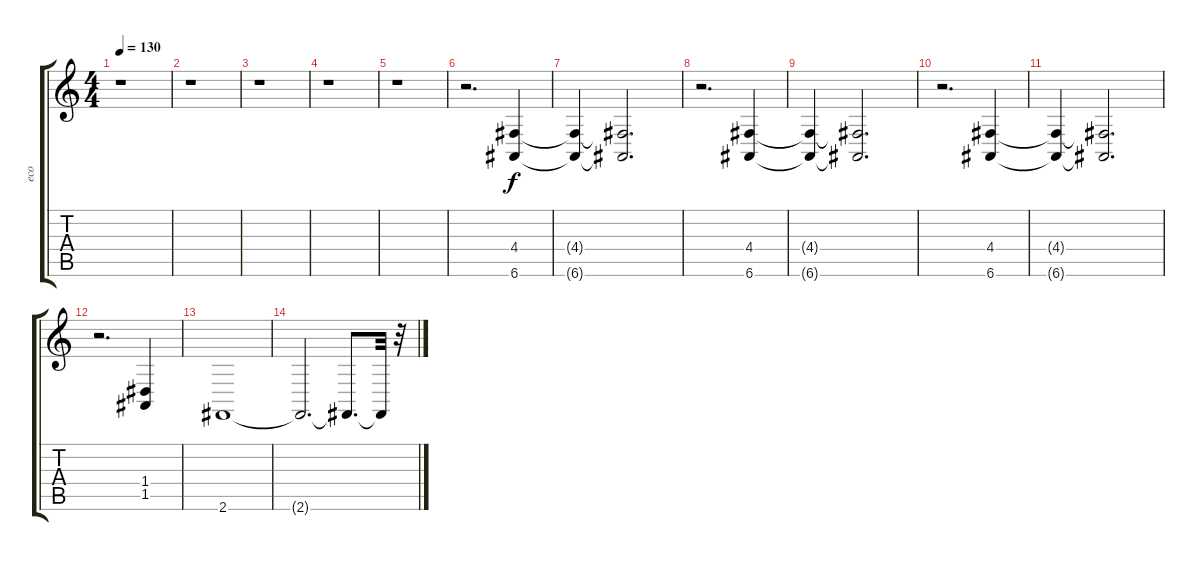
\track ("eco" "eco") {instrument synthvoice}
\staff {score tabs}
\tuning (E4 B3 G3 D3 A2 E2) {hide}
\ts (4 4)
\tempo 130
\clef g2
\ks c
r.1{dy f} |
r.1 |
r.1 |
r.1 |
r.1 |
r.2{d} (4.4 6.6).4 |
(4.4{t} 6.6{t}).4 (4.4{t} 6.6{t}).2{d} |
r.2{d} (4.4 6.6).4 |
(4.4{t} 6.6{t}).4 (4.4{t} 6.6{t}).2{d} |
r.2{d} (4.4 6.6).4 |
(4.4{t} 6.6{t}).4 (4.4{t} 6.6{t}).2{d} |
r.2{d} (1.4 1.5).4 |
2.6.1 |
2.6{t}.2{d} 2.6{t}.8{d} 2.6{t}.32 r.32
